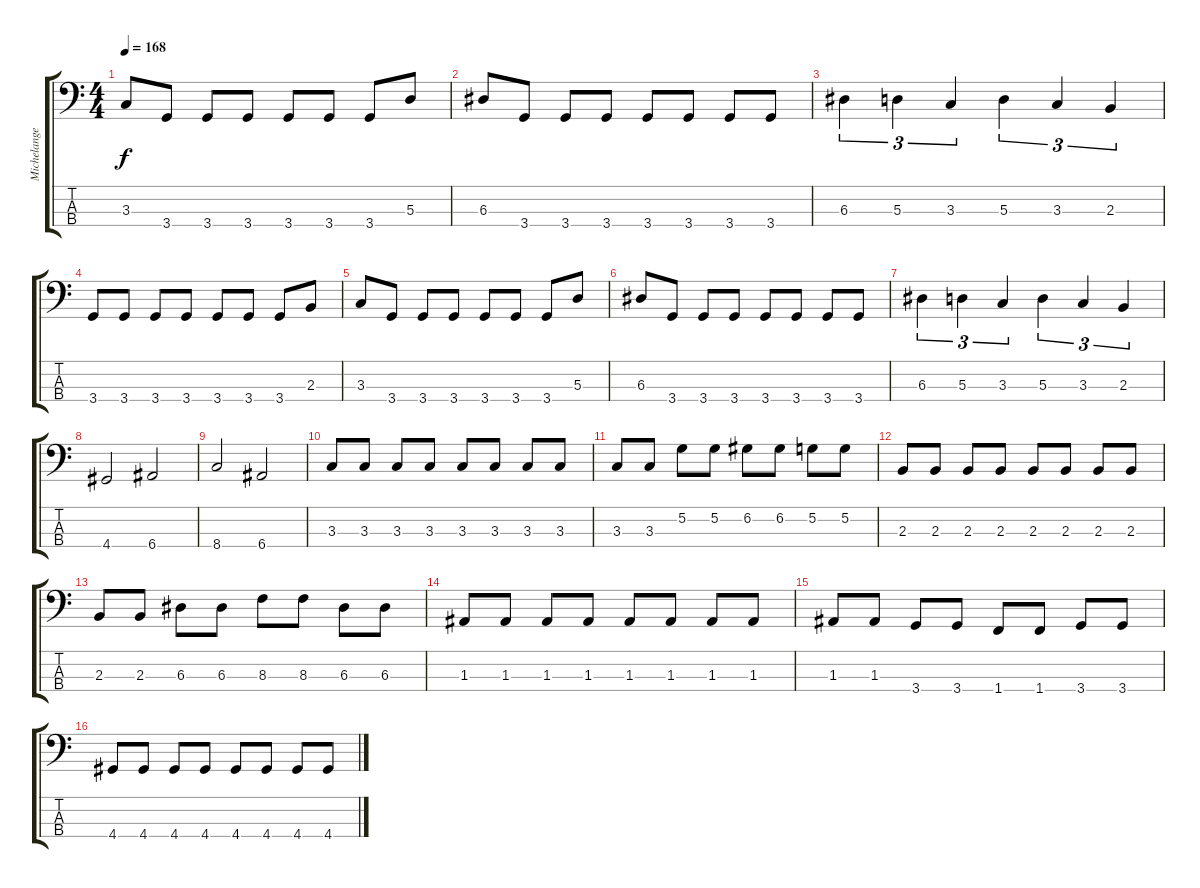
\track ("Michelangelo" "Michelange") {instrument electricbassfinger}
\staff {score tabs}
\tuning (G2 D2 A1 E1) {hide}
\ts (4 4)
\tempo 168
\clef f4
\ks c
3.3.8{dy f} 3.4.8 3.4.8 3.4.8 3.4.8 3.4.8 3.4.8 5.3.8 |
6.3.8 3.4.8 3.4.8 3.4.8 3.4.8 3.4.8 3.4.8 3.4.8 |
6.3.4{tu (3 2)} 5.3.4{tu (3 2)} 3.3.4{tu (3 2)} 5.3.4{tu (3 2)} 3.3.4{tu (3 2)} 2.3.4{tu (3 2)} |
3.4.8 3.4.8 3.4.8 3.4.8 3.4.8 3.4.8 3.4.8 2.3.8 |
3.3.8 3.4.8 3.4.8 3.4.8 3.4.8 3.4.8 3.4.8 5.3.8 |
6.3.8 3.4.8 3.4.8 3.4.8 3.4.8 3.4.8 3.4.8 3.4.8 |
6.3.4{tu (3 2)} 5.3.4{tu (3 2)} 3.3.4{tu (3 2)} 5.3.4{tu (3 2)} 3.3.4{tu (3 2)} 2.3.4{tu (3 2)} |
4.4.2 6.4.2 |
8.4.2 6.4.2 |
3.3.8 3.3.8 3.3.8 3.3.8 3.3.8 3.3.8 3.3.8 3.3.8 |
3.3.8 3.3.8 5.2.8 5.2.8 6.2.8 6.2.8 5.2.8 5.2.8 |
2.3.8 2.3.8 2.3.8 2.3.8 2.3.8 2.3.8 2.3.8 2.3.8 |
2.3.8 2.3.8 6.3.8 6.3.8 8.3.8 8.3.8 6.3.8 6.3.8 |
1.3.8 1.3.8 1.3.8 1.3.8 1.3.8 1.3.8 1.3.8 1.3.8 |
1.3.8 1.3.8 3.4.8 3.4.8 1.4.8 1.4.8 3.4.8 3.4.8 |
4.4.8 4.4.8 4.4.8 4.4.8 4.4.8 4.4.8 4.4.8 4.4.8
